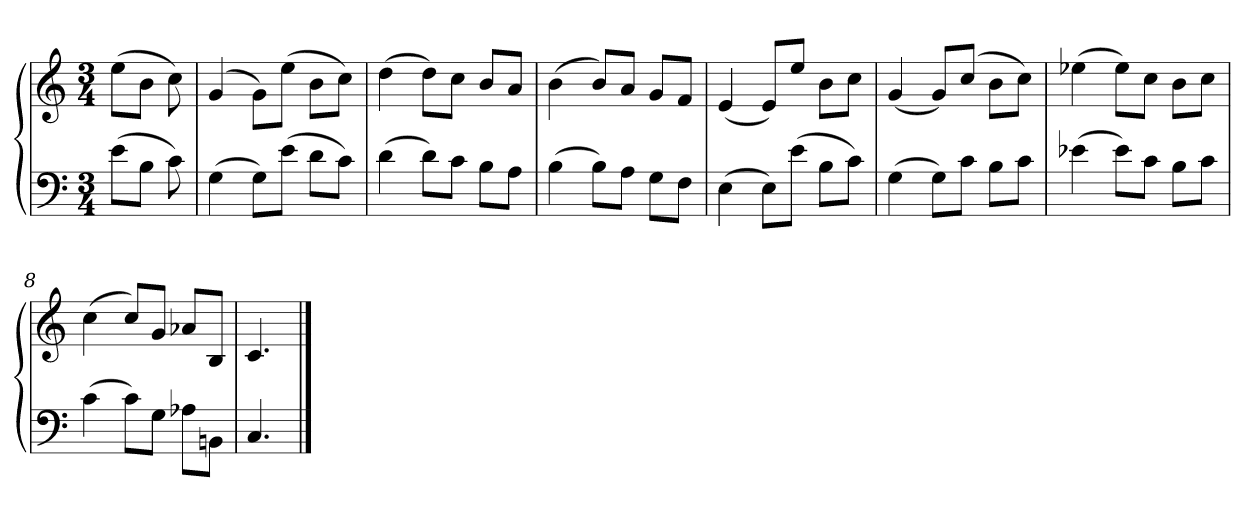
**kern	**kern
*part1	*part1
*staff2	*staff1
*clefF4	*clefG2
*k[]	*k[]
*M3/4	*M3/4
=1	=1
(>8e\L	(>8ee\L
8B\J	8b\J
8c\)	8cc\)
=2	=2
(>4G\	(>4g/
8G\L)	8g\L)
(>8e\J	(>8ee\J
8d\L	8b\L
8c\J)	8cc\J)
=3	=3
(>4d\	(>4dd\
8d\L)	8dd\L)
8c\J	8cc\J
8B\L	8b/L
8A\J	8a/J
=4	=4
(>4B\	(>4b\
8B\L)	8b/L)
8A\J	8a/J
8G\L	8g/L
8F\J	8f/J
=5	=5
(>4E\	(<4e/
8E\L)	8e/L)
(>8e\J	8ee/J
8B\L	8b\L
8c\J)	8cc\J
=6	=6
(>4G\	(<4g/
8G\L)	8g/L)
8c\J	(>8cc/J
8B\L	8b\L
8c\J	8cc\J)
!!LO:LB:g=z
=7	=7
(>4e-X\	(>4ee-X\
8e-\L)	8ee-\L)
8c\J	8cc\J
8B\L	8b\L
8c\J	8cc\J
=8	=8
(>4c\	(>4cc\
8c\L)	8cc/L)
8G\J	8g/J
8A-X\L	8a-X/L
8BBn\J	8B/J
=9	=9
4.C/	4.c/
==	==
*-	*-
